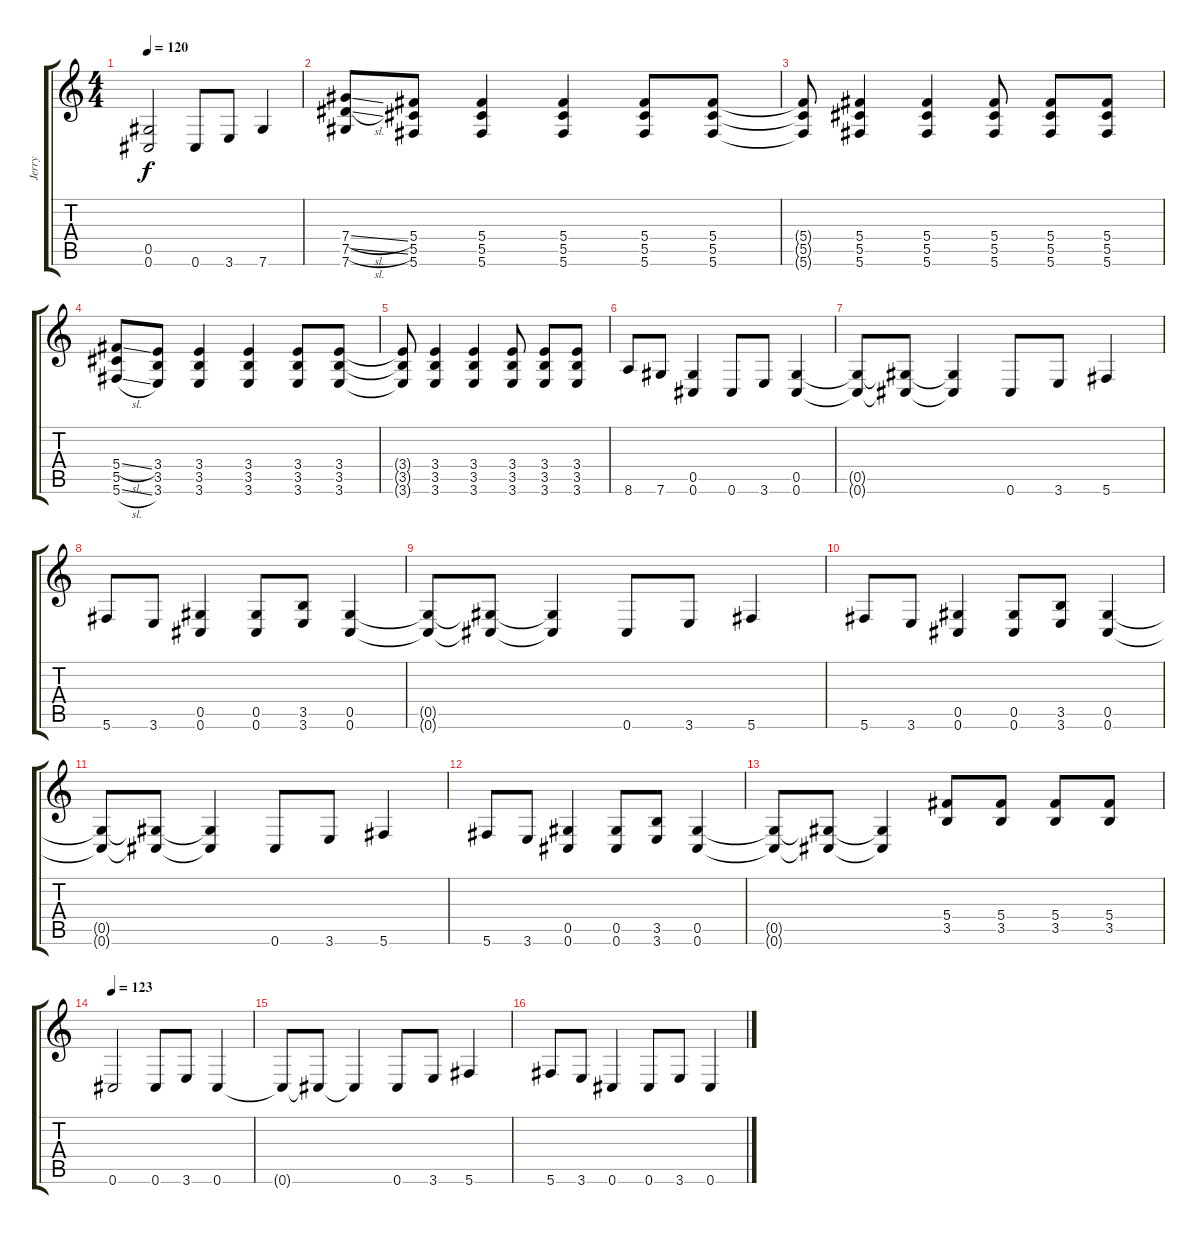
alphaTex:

\track ("Jerry" "Jerry") {instrument distortionguitar}
\staff {score tabs}
\tuning (Eb4 Bb3 Gb3 Db3 Ab2 Db2) {hide}
\ts (4 4)
\tempo 120
\clef g2
\ks c
(0.5{t} 0.6{t}).2{dy f} 0.6.8 3.6.8 7.6.4 |
(7.4{sl} 7.5{sl} 7.6).8 (5.4 5.5 5.6).8 (5.4 5.5 5.6).4 (5.4 5.5 5.6).4 (5.4 5.5 5.6).8 (5.4 5.5 5.6).8 |
(5.4{t} 5.5{t} 5.6{t}).8 (5.4 5.5 5.6).4 (5.4 5.5 5.6).4 (5.4 5.5 5.6).8 (5.4 5.5 5.6).8 (5.4 5.5 5.6).8 |
(5.4{sl} 5.5 5.6{sl}).8 (3.4 3.5 3.6).8 (3.4 3.5 3.6).4 (3.4 3.5 3.6).4 (3.4 3.5 3.6).8 (3.4 3.5 3.6).8 |
(3.4{t} 3.5{t} 3.6{t}).8 (3.4 3.5 3.6).4 (3.4 3.5 3.6).4 (3.4 3.5 3.6).8 (3.4 3.5 3.6).8 (3.4 3.5 3.6).8 |
8.6.8 7.6.8 (0.5 0.6).4 0.6.8 3.6.8 (0.5 0.6).4 |
(0.5{t} 0.6{t}).8 (0.5{t} 0.6{t}).8 (0.5{t} 0.6{t}).4 0.6.8 3.6.8 5.6.4 |
5.6.8 3.6.8 (0.5 0.6).4 (0.5 0.6).8 (3.5 3.6).8 (0.5 0.6).4 |
(0.5{t} 0.6{t}).8 (0.5{t} 0.6{t}).8 (0.5{t} 0.6{t}).4 0.6.8 3.6.8 5.6.4 |
5.6.8 3.6.8 (0.5 0.6).4 (0.5 0.6).8 (3.5 3.6).8 (0.5 0.6).4 |
(0.5{t} 0.6{t}).8 (0.5{t} 0.6{t}).8 (0.5{t} 0.6{t}).4 0.6.8 3.6.8 5.6.4 |
5.6.8 3.6.8 (0.5 0.6).4 (0.5 0.6).8 (3.5 3.6).8 (0.5 0.6).4 |
(0.5{t} 0.6{t}).8 (0.5{t} 0.6{t}).8 (0.5{t} 0.6{t}).4 (5.4 3.5).8 (5.4 3.5).8 (5.4 3.5).8 (5.4 3.5).8 |
\tempo 123
0.6.2 0.6.8 3.6.8 0.6.4 |
0.6{t}.8 0.6{t}.8 0.6{t}.4 0.6.8 3.6.8 5.6.4 |
5.6.8 3.6.8 0.6.4 0.6.8 3.6.8 0.6.4
